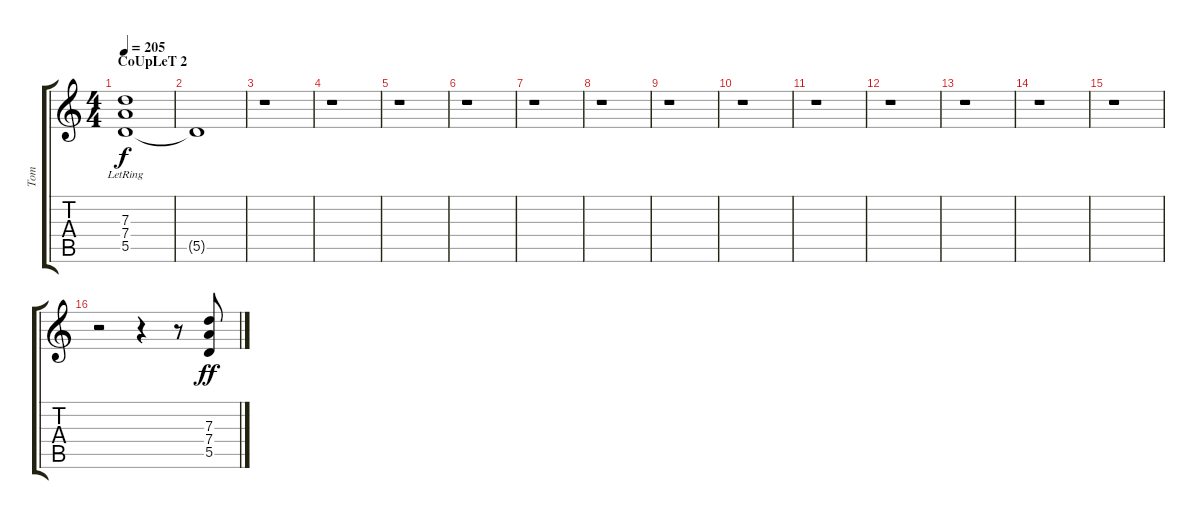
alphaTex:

\track ("Tom" "Tom") {instrument distortionguitar}
\staff {score tabs}
\tuning (E4 B3 G3 D3 A2 E2) {hide}
\ts (4 4)
\section ("" "CoUpLeT 2")
\tempo 205
\clef g2
\ks c
(7.3 7.4 5.5{lr}).1{dy f} |
5.5{t}.1 |
r.1 |
r.1 |
r.1 |
r.1 |
r.1 |
r.1 |
r.1 |
r.1 |
r.1 |
r.1 |
r.1 |
r.1 |
r.1 |
r.2 r.4 r.8 (7.3 7.4 5.5).8{dy ff volume 13 instrument acousticguitarnylon}
